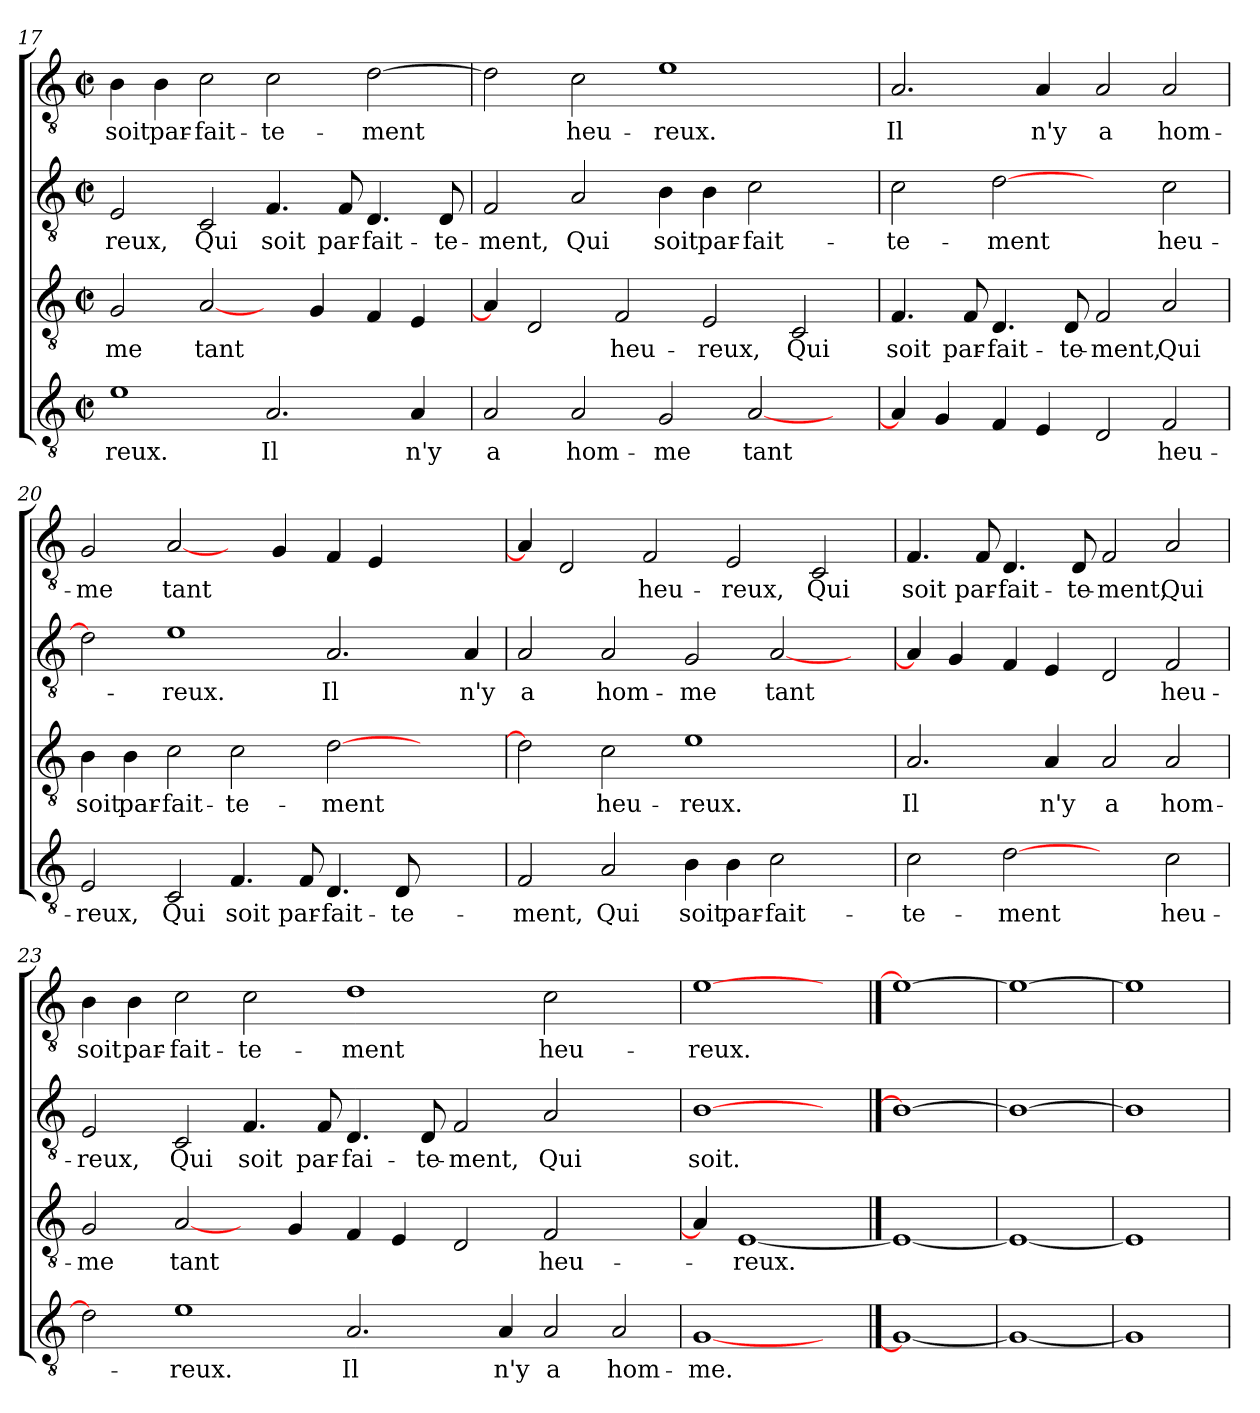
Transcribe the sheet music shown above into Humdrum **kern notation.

**kern	**text	**kern	**text	**kern	**text	**kern	**text
*part4	*part4	*part3	*part3	*part2	*part2	*part1	*part1
*staff4	*staff4	*staff3	*staff3	*staff2	*staff2	*staff1	*staff1
!!LO:PB:g=z
*clefGv2	*	*clefGv2	*	*clefGv2	*	*clefGv2	*
*k[]	*	*k[]	*	*k[]	*	*k[]	*
*C:	*	*C:	*	*C:	*	*C:	*
*M2/2	*	*M2/2	*	*M2/2	*	*M2/2	*
*met(c|)	*	*met(c|)	*	*met(c|)	*	*met(c|)	*
=17	=17	=17	=17	=17	=17	=17	=17
1e\	-reux.	2G/	-me	2E/	-reux,	4B\	soit
.	.	.	.	.	.	4B\	par-
.	.	[2A/	tant	2C/	Qui	2c\	-fait-
2.A/	Il	4ryy	.	4.F/	soit	2c\	-te-
.	.	4G/	.	.	.	.	.
.	.	.	.	8F/	par-	.	.
.	.	4F/	.	4.D/	-fait-	[2d\	-ment
4A/	n'y	4E/	.	.	.	.	.
.	.	.	.	8D/	-te-	.	.
=18	=18	=18	=18	=18	=18	=18	=18
2A/	a	4A/]	.	2F/	-ment,	2d\]	.
.	.	2D/	.	.	.	.	.
2A/	hom-	.	.	2A/	Qui	2c\	heu-
.	.	2F/	heu-	.	.	.	.
2G/	-me	.	.	4B\	soit	1e\	-reux.
.	.	2E/	-reux,	4B\	par-	.	.
[2A/	tant	.	.	2c\	-fait-	.	.
.	.	2C/	Qui	.	.	.	.
4ryy	.	.	.	4ryy	.	4ryy	.
=19	=19	=19	=19	=19	=19	=19	=19
4A/]	.	4.F/	soit	2c\	-te-	2.A/	Il
4G/	.	.	.	.	.	.	.
.	.	8F/	par-	.	.	.	.
4F/	.	4.D/	-fait-	[2d\	-ment	.	.
4E/	.	.	.	.	.	4A/	n'y
.	.	8D/	-te-	.	.	.	.
2D/	.	2F/	-ment,	2ryy	.	2A/	a
2F/	heu-	2A/	Qui	2c\	heu-	2A/	hom-
=20	=20	=20	=20	=20	=20	=20	=20
2E/	-reux,	4B\	soit	2d\]	.	2G/	-me
.	.	4B\	par-	.	.	.	.
2C/	Qui	2c\	-fait-	1e\	-reux.	[2A/	tant
4.F/	soit	2c\	-te-	.	.	4ryy	.
.	.	.	.	.	.	4G/	.
8F/	par-	.	.	.	.	.	.
4.D/	-fait-	[2d\	-ment	2.A/	Il	4F/	.
.	.	.	.	.	.	4E/	.
8D/	-te-	.	.	.	.	.	.
2ryy	.	2ryy	.	.	.	2ryy	.
.	.	.	.	4A/	n'y	.	.
!!LO:LB:g=z
=21	=21	=21	=21	=21	=21	=21	=21
2F/	-ment,	2d\]	.	2A/	a	4A/]	.
.	.	.	.	.	.	2D/	.
2A/	Qui	2c\	heu-	2A/	hom-	.	.
.	.	.	.	.	.	2F/	heu-
4B\	soit	1e\	-reux.	2G/	-me	.	.
4B\	par-	.	.	.	.	2E/	-reux,
2c\	-fait-	.	.	[2A/	tant	.	.
.	.	.	.	.	.	2C/	Qui
4ryy	.	4ryy	.	4ryy	.	.	.
=22	=22	=22	=22	=22	=22	=22	=22
2c\	-te-	2.A/	Il	4A/]	.	4.F/	soit
.	.	.	.	4G/	.	.	.
.	.	.	.	.	.	8F/	par-
[2d\	-ment	.	.	4F/	.	4.D/	-fait-
.	.	4A/	n'y	4E/	.	.	.
.	.	.	.	.	.	8D/	-te-
2ryy	.	2A/	a	2D/	.	2F/	-ment,
2c\	heu-	2A/	hom-	2F/	heu-	2A/	Qui
=23	=23	=23	=23	=23	=23	=23	=23
2d\]	.	2G/	-me	2E/	-reux,	4B\	soit
.	.	.	.	.	.	4B\	par-
1e\	-reux.	[2A/	tant	2C/	Qui	2c\	-fait-
.	.	4ryy	.	4.F/	soit	2c\	-te-
.	.	4G/	.	.	.	.	.
.	.	.	.	8F/	par-	.	.
2.A/	Il	4F/	.	4.D/	-fai-	1d\	-ment
.	.	4E/	.	.	.	.	.
.	.	.	.	8D/	-te-	.	.
.	.	2D/	.	2F/	-ment,	.	.
4A/	n'y	.	.	.	.	.	.
2A/	a	2F/	heu-	2A/	Qui	2c\	heu-
2A/	hom-	2ryy	.	2ryy	.	2ryy	.
=24	=24	=24	=24	=24	=24	=24	=24
[1G/	-me.	4A/]	.	[1B\	soit.	[1e\	-reux.
.	.	[1E/	-reux.	.	.	.	.
4ryy	.	.	.	4ryy	.	4ryy	.
==25	==25	==25	==25	==25	==25	==25	==25
1G/_	.	1E/_	.	1B\_	.	1e\_	.
=26	=26	=26	=26	=26	=26	=26	=26
1G/_	.	1E/_	.	1B\_	.	1e\_	.
=27	=27	=27	=27	=27	=27	=27	=27
1G/]	.	1E/]	.	1B\]	.	1e\]	.
=	=	=	=	=	=	=	=
*-	*-	*-	*-	*-	*-	*-	*-
